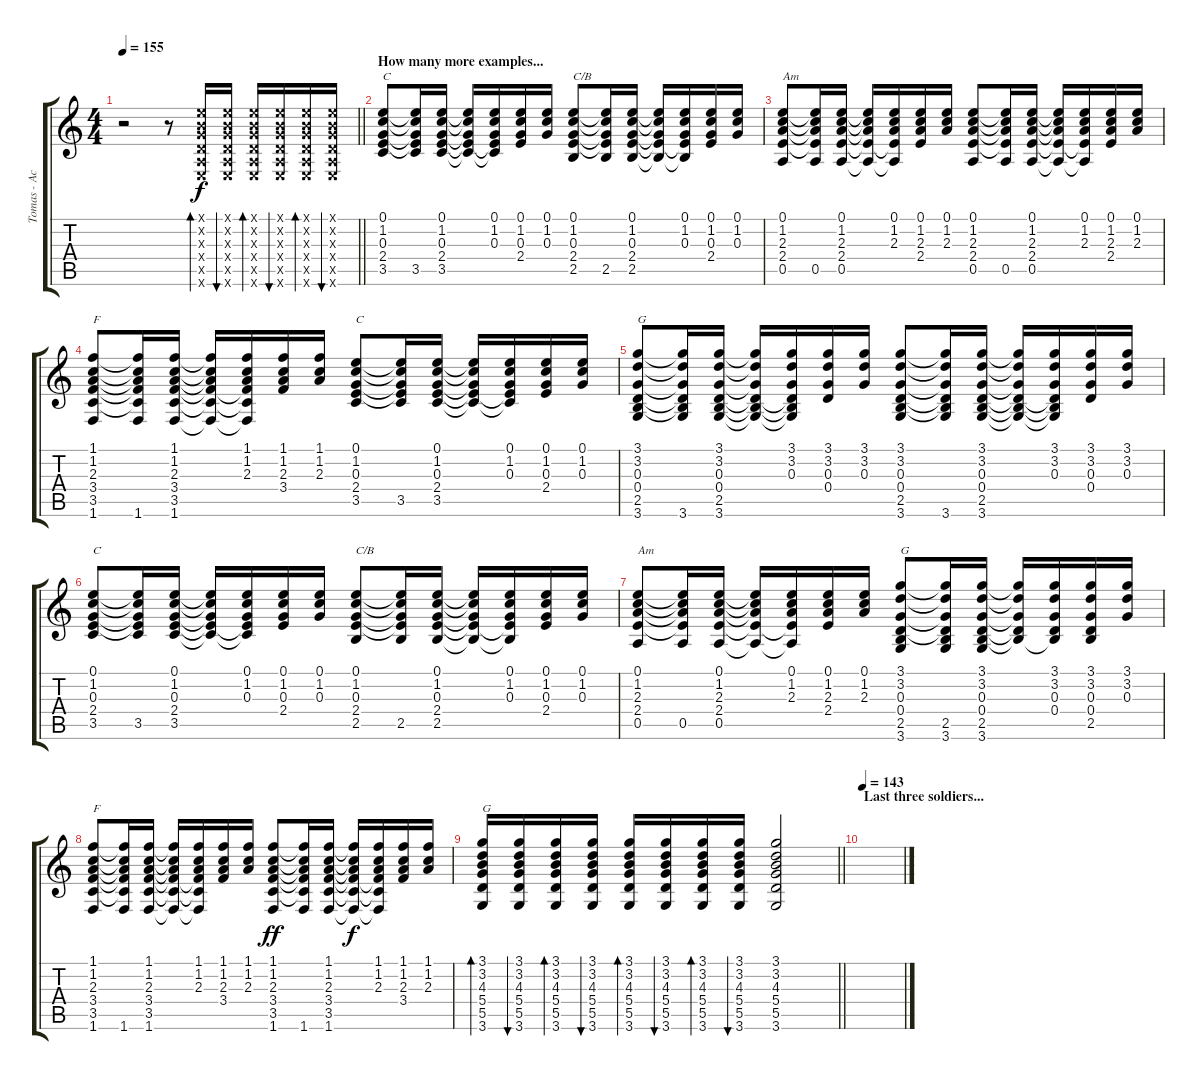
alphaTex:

\track ("Tomas - Acoustic + Overdubs" "Tomas - Ac") {instrument acousticguitarsteel}
\staff {score tabs}
\tuning (E4 B3 G3 D3 A2 E2) {hide}
\ts (4 4)
\tempo 155
\clef g2
\barLineRight lightlight
\ks c
r.2{dy f} r.8{volume 13 instrument distortionguitar} (0.1{x} 0.2{x} 0.3{x} 0.4{x} 0.5{x} 0.6{x}).16{bd 60} (0.1{x} 0.2{x} 0.3{x} 0.4{x} 0.5{x} 0.6{x}).16{bu 60} (0.1{x} 0.2{x} 0.3{x} 0.4{x} 0.5{x} 0.6{x}).16{bd 60} (0.1{x} 0.2{x} 0.3{x} 0.4{x} 0.5{x} 0.6{x}).16{bu 60} (0.1{x} 0.2{x} 0.3{x} 0.4{x} 0.5{x} 0.6{x}).16{bd 60} (0.1{x} 0.2{x} 0.3{x} 0.4{x} 0.5{x} 0.6{x}).16{bu 60} |
\section ("" "How many more examples...")
(0.1 1.2 0.3 2.4 3.5).8{txt "C" volume 6 balance 10 instrument acousticguitarsteel} (0.1{t} 1.2{t} 0.3{t} 2.4{t} 3.5).16 (0.1 1.2 0.3 2.4 3.5).16 (0.1{t} 1.2{t} 0.3{t} 2.4{t} 3.5{t}).16 (0.1 1.2 0.3 2.4{t} 3.5{t}).16 (0.1 1.2 0.3 2.4).16 (0.1 1.2 0.3).16 (0.1 1.2 0.3 2.4 2.5).8{txt "C/B"} (0.1{t} 1.2{t} 0.3{t} 2.4{t} 2.5).16 (0.1 1.2 0.3 2.4 2.5).16 (0.1{t} 1.2{t} 0.3{t} 2.4{t} 2.5{t}).16 (0.1 1.2 0.3 2.4{t} 2.5{t}).16 (0.1 1.2 0.3 2.4).16 (0.1 1.2 0.3).16 |
(0.1 1.2 2.3 2.4 0.5).8{txt "Am"} (0.1{t} 1.2{t} 2.3{t} 2.4{t} 0.5).16 (0.1 1.2 2.3 2.4 0.5).16 (0.1{t} 1.2{t} 2.3{t} 2.4{t} 0.5{t}).16 (0.1 1.2 2.3 2.4{t} 0.5{t}).16 (0.1 1.2 2.3 2.4).16 (0.1 1.2 2.3).16 (0.1 1.2 2.3 2.4 0.5).8 (0.1{t} 1.2{t} 2.3{t} 2.4{t} 0.5).16 (0.1 1.2 2.3 2.4 0.5).16 (0.1{t} 1.2{t} 2.3{t} 2.4{t} 0.5{t}).16 (0.1 1.2 2.3 2.4{t} 0.5{t}).16 (0.1 1.2 2.3 2.4).16 (0.1 1.2 2.3).16 |
(1.1 1.2 2.3 3.4 3.5 1.6).8{txt "F"} (1.1{t} 1.2{t} 2.3{t} 3.4{t} 3.5{t} 1.6).16 (1.1 1.2 2.3 3.4 3.5 1.6).16 (1.1{t} 1.2{t} 2.3{t} 3.4{t} 3.5{t} 1.6{t}).16 (1.1 1.2 2.3 3.4{t} 3.5{t} 1.6{t}).16 (1.1 1.2 2.3 3.4).16 (1.1 1.2 2.3).16 (0.1 1.2 0.3 2.4 3.5).8{txt "C"} (0.1{t} 1.2{t} 0.3{t} 2.4{t} 3.5).16 (0.1 1.2 0.3 2.4 3.5).16 (0.1{t} 1.2{t} 0.3{t} 2.4{t} 3.5{t}).16 (0.1 1.2 0.3 2.4{t} 3.5{t}).16 (0.1 1.2 0.3 2.4).16 (0.1 1.2 0.3).16 |
(3.1 3.2 0.3 0.4 2.5 3.6).8{txt "G"} (3.1{t} 3.2{t} 0.3{t} 0.4{t} 2.5{t} 3.6).16 (3.1 3.2 0.3 0.4 2.5 3.6).16 (3.1{t} 3.2{t} 0.3{t} 0.4{t} 2.5{t} 3.6{t}).16 (3.1 3.2 0.3 0.4{t} 2.5{t} 3.6{t}).16 (3.1 3.2 0.3 0.4).16 (3.1 3.2 0.3).16 (3.1 3.2 0.3 0.4 2.5 3.6).8 (3.1{t} 3.2{t} 0.3{t} 0.4{t} 2.5{t} 3.6).16 (3.1 3.2 0.3 0.4 2.5 3.6).16 (3.1{t} 3.2{t} 0.3{t} 0.4{t} 2.5{t} 3.6{t}).16 (3.1 3.2 0.3 0.4{t} 2.5{t} 3.6{t}).16 (3.1 3.2 0.3 0.4).16 (3.1 3.2 0.3).16 |
(0.1 1.2 0.3 2.4 3.5).8{txt "C"} (0.1{t} 1.2{t} 0.3{t} 2.4{t} 3.5).16 (0.1 1.2 0.3 2.4 3.5).16 (0.1{t} 1.2{t} 0.3{t} 2.4{t} 3.5{t}).16 (0.1 1.2 0.3 2.4{t} 3.5{t}).16 (0.1 1.2 0.3 2.4).16 (0.1 1.2 0.3).16 (0.1 1.2 0.3 2.4 2.5).8{txt "C/B"} (0.1{t} 1.2{t} 0.3{t} 2.4{t} 2.5).16 (0.1 1.2 0.3 2.4 2.5).16 (0.1{t} 1.2{t} 0.3{t} 2.4{t} 2.5{t}).16 (0.1 1.2 0.3 2.4{t} 2.5{t}).16 (0.1 1.2 0.3 2.4).16 (0.1 1.2 0.3).16 |
(0.1 1.2 2.3 2.4 0.5).8{txt "Am"} (0.1{t} 1.2{t} 2.3{t} 2.4{t} 0.5).16 (0.1 1.2 2.3 2.4 0.5).16 (0.1{t} 1.2{t} 2.3{t} 2.4{t} 0.5{t}).16 (0.1 1.2 2.3 2.4{t} 0.5{t}).16 (0.1 1.2 2.3 2.4).16 (0.1 1.2 2.3).16 (3.1 3.2 0.3 0.4 2.5 3.6).8{txt "G"} (3.1{t} 3.2{t} 0.3{t} 0.4{t} 2.5 3.6).16 (3.1 3.2 0.3 0.4 2.5 3.6).16 (3.1{t} 3.2{t} 0.3{t} 0.4{t} 2.5{t}).16 (3.1 3.2 0.3 0.4 2.5{t}).16 (3.1 3.2 0.3 0.4 2.5).16 (3.1 3.2 0.3).16 |
(1.1 1.2 2.3 3.4 3.5 1.6).8{txt "F"} (1.1{t} 1.2{t} 2.3{t} 3.4{t} 3.5{t} 1.6).16 (1.1 1.2 2.3 3.4 3.5 1.6).16 (1.1{t} 1.2{t} 2.3{t} 3.4{t} 3.5{t} 1.6{t}).16 (1.1 1.2 2.3 3.4{t} 3.5{t} 1.6{t}).16 (1.1 1.2 2.3 3.4).16 (1.1 1.2 2.3).16 (1.1 1.2 2.3 3.4 3.5 1.6).8{dy ff} (1.1{t} 1.2{t} 2.3{t} 3.4{t} 3.5{t} 1.6).16 (1.1 1.2 2.3 3.4 3.5 1.6).16 (1.1{t} 1.2{t} 2.3{t} 3.4{t} 3.5{t} 1.6{t}).16{dy f} (1.1 1.2 2.3 3.4{t} 3.5{t} 1.6{t}).16 (1.1 1.2 2.3 3.4).16 (1.1 1.2 2.3).16 |
\barLineRight lightlight
(3.1 3.2 4.3 5.4 5.5 3.6).16{bd 60 txt "G"} (3.1 3.2 4.3 5.4 5.5 3.6).16{bu 60} (3.1 3.2 4.3 5.4 5.5 3.6).16{bd 60} (3.1 3.2 4.3 5.4 5.5 3.6).16{bu 60} (3.1 3.2 4.3 5.4 5.5 3.6).16{bd 60} (3.1 3.2 4.3 5.4 5.5 3.6).16{bu 60} (3.1 3.2 4.3 5.4 5.5 3.6).16{bd 60} (3.1 3.2 4.3 5.4 5.5 3.6).16{bu 60} (3.1 3.2 4.3 5.4 5.5 3.6).2 |
\section ("" "Last three soldiers...")
\tempo 143
